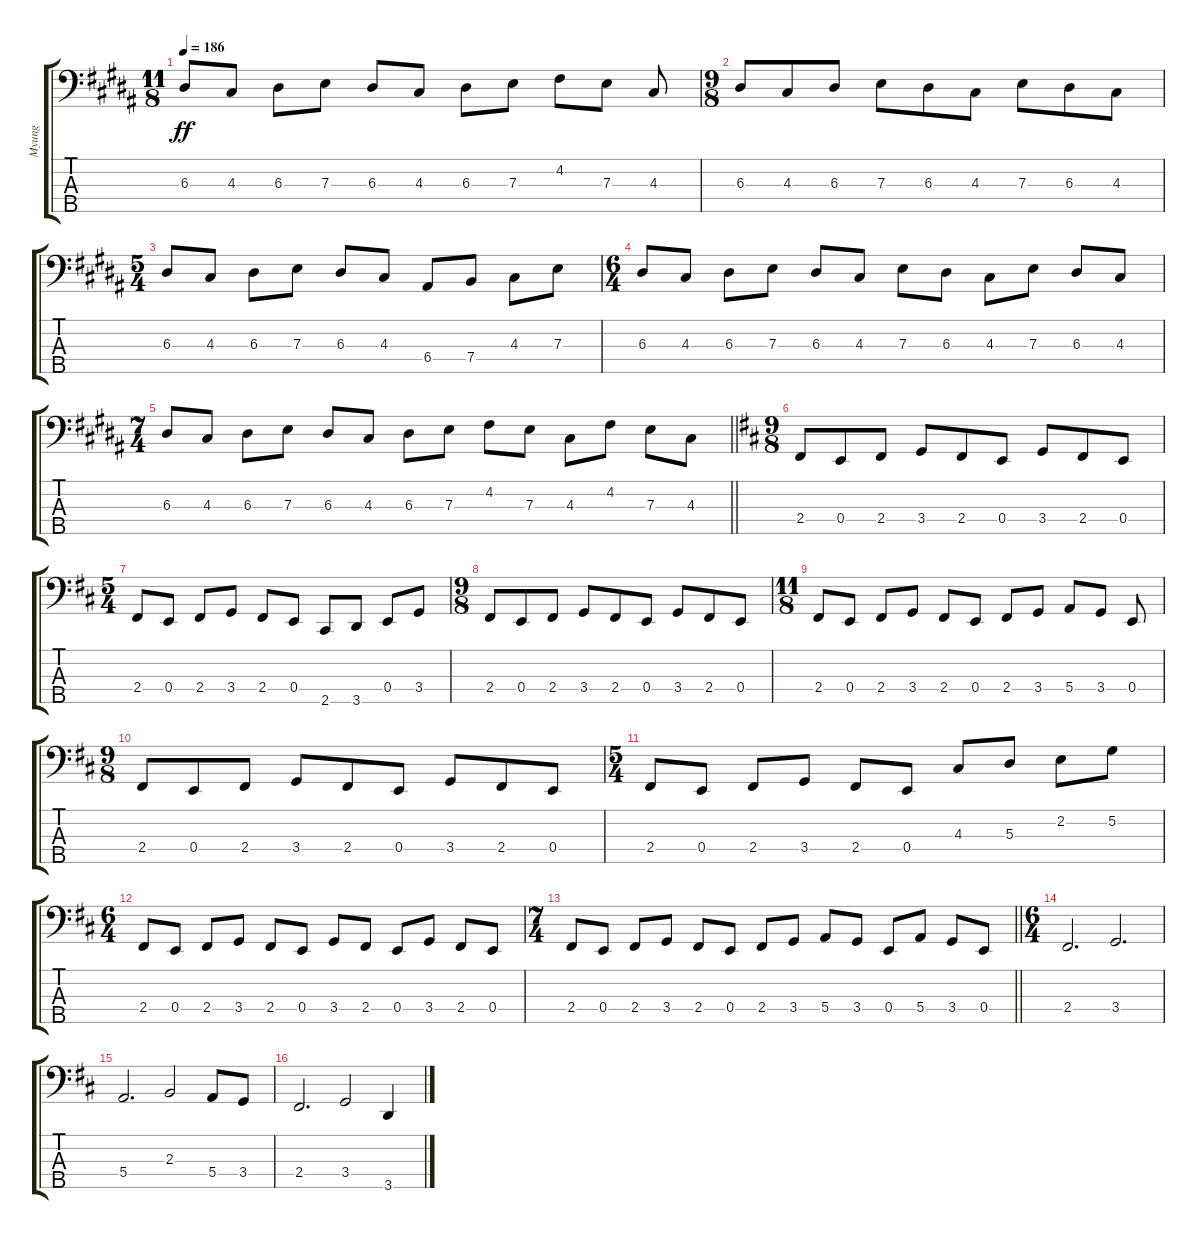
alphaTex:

\track ("Myung" "Myung") {instrument electricbassfinger}
\staff {score tabs}
\tuning (G2 D2 A1 E1 B0) {hide}
\ts (11 8)
\tempo 186
\clef f4
\ks b
6.3.8{dy ff} 4.3.8 6.3.8 7.3.8 6.3.8 4.3.8 6.3.8 7.3.8 4.2.8 7.3.8 4.3.8 |
\ts (9 8)
6.3.8 4.3.8 6.3.8 7.3.8 6.3.8 4.3.8 7.3.8 6.3.8 4.3.8 |
\ts (5 4)
6.3.8 4.3.8 6.3.8 7.3.8 6.3.8 4.3.8 6.4.8 7.4.8 4.3.8 7.3.8 |
\ts (6 4)
6.3.8 4.3.8 6.3.8 7.3.8 6.3.8 4.3.8 7.3.8 6.3.8 4.3.8 7.3.8 6.3.8 4.3.8 |
\ts (7 4)
\barLineRight lightlight
6.3.8 4.3.8 6.3.8 7.3.8 6.3.8 4.3.8 6.3.8 7.3.8 4.2.8 7.3.8 4.3.8 4.2.8 7.3.8 4.3.8 |
\ts (9 8)
\ks d
2.4.8 0.4.8 2.4.8 3.4.8 2.4.8 0.4.8 3.4.8 2.4.8 0.4.8 |
\ts (5 4)
2.4.8 0.4.8 2.4.8 3.4.8 2.4.8 0.4.8 2.5.8 3.5.8 0.4.8 3.4.8 |
\ts (9 8)
2.4.8 0.4.8 2.4.8 3.4.8 2.4.8 0.4.8 3.4.8 2.4.8 0.4.8 |
\ts (11 8)
2.4.8 0.4.8 2.4.8 3.4.8 2.4.8 0.4.8 2.4.8 3.4.8 5.4.8 3.4.8 0.4.8 |
\ts (9 8)
2.4.8 0.4.8 2.4.8 3.4.8 2.4.8 0.4.8 3.4.8 2.4.8 0.4.8 |
\ts (5 4)
2.4.8 0.4.8 2.4.8 3.4.8 2.4.8 0.4.8 4.3.8 5.3.8 2.2.8 5.2.8 |
\ts (6 4)
2.4.8 0.4.8 2.4.8 3.4.8 2.4.8 0.4.8 3.4.8 2.4.8 0.4.8 3.4.8 2.4.8 0.4.8 |
\ts (7 4)
\barLineRight lightlight
2.4.8 0.4.8 2.4.8 3.4.8 2.4.8 0.4.8 2.4.8 3.4.8 5.4.8 3.4.8 0.4.8 5.4.8 3.4.8 0.4.8 |
\ts (6 4)
2.4.2{d} 3.4.2{d} |
5.4.2{d} 2.3.2 5.4.8 3.4.8 |
2.4.2{d} 3.4.2 3.5.4
